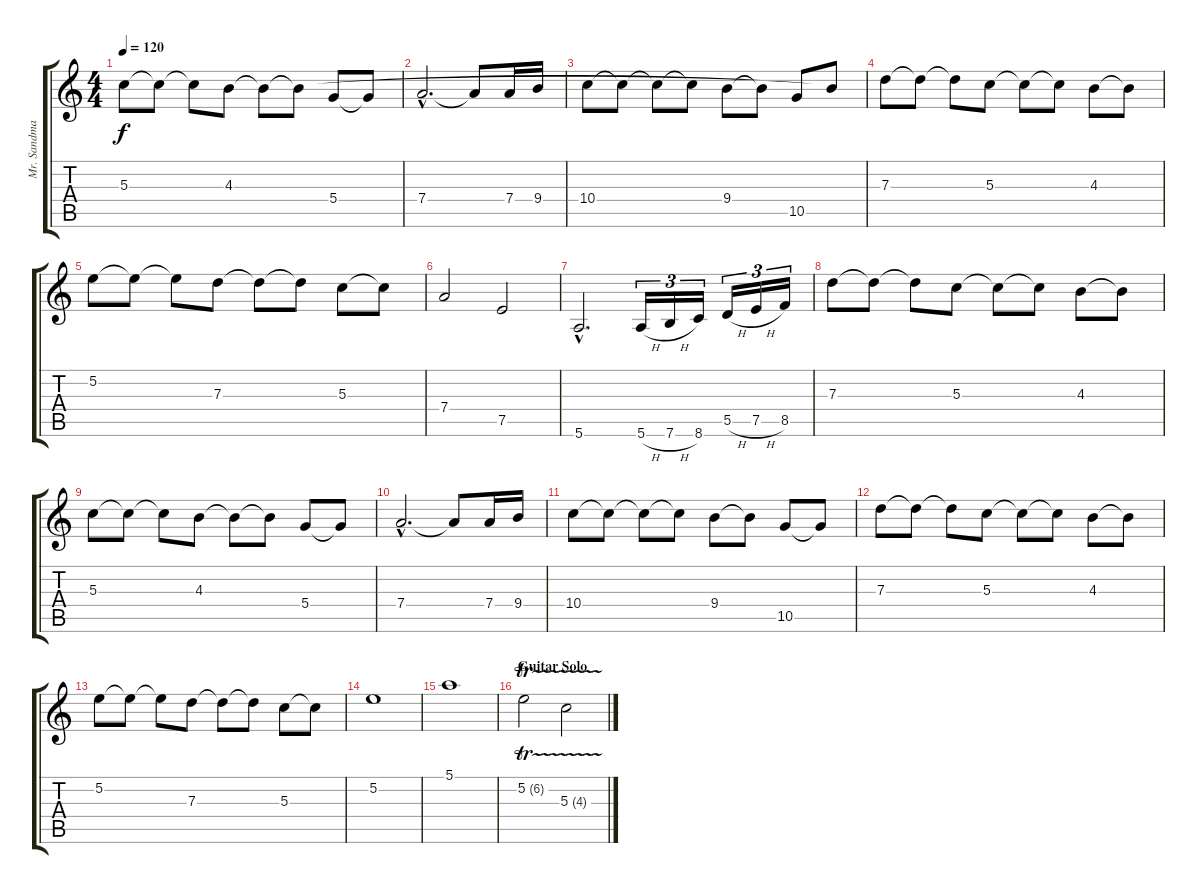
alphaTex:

\track ("Mr. Sandman" "Mr. Sandma") {instrument distortionguitar}
\staff {score tabs}
\tuning (E4 B3 G3 D3 A2 E2) {hide}
\ts (4 4)
\tempo 120
\clef g2
\ks c
5.3.8{dy f} 5.3{t}.8 5.3{t}.8 4.3.8 4.3{t}.8 4.3{t}.8 5.4.8 5.4{t}.8 |
7.4{hac}.2{d} 7.4{t}.8 7.4.16 9.4.16 |
10.4.8 10.4{t}.8 10.4{t}.8 10.4{t}.8 9.4.8 9.4{t}.8 10.5.8 4.3{t}.8 |
7.3.8 7.3{t}.8 7.3{t}.8 5.3.8 5.3{t}.8 5.3{t}.8 4.3.8 4.3{t}.8 |
5.2.8 5.2{t}.8 5.2{t}.8 7.3.8 7.3{t}.8 7.3{t}.8 5.3.8 5.3{t}.8 |
7.4.2 7.5.2 |
5.6{hac}.2{d} 5.6{h}.16{tu (3 2)} 7.6{h}.16{tu (3 2)} 8.6.16{tu (3 2)} 5.5{h}.16{tu (3 2)} 7.5{h}.16{tu (3 2)} 8.5.16{tu (3 2)} |
7.3.8 7.3{t}.8 7.3{t}.8 5.3.8 5.3{t}.8 5.3{t}.8 4.3.8 4.3{t}.8 |
5.3.8 5.3{t}.8 5.3{t}.8 4.3.8 4.3{t}.8 4.3{t}.8 5.4.8 5.4{t}.8 |
7.4{hac}.2{d} 7.4{t}.8 7.4.16 9.4.16 |
10.4.8 10.4{t}.8 10.4{t}.8 10.4{t}.8 9.4.8 9.4{t}.8 10.5.8 10.5{t}.8 |
7.3.8 7.3{t}.8 7.3{t}.8 5.3.8 5.3{t}.8 5.3{t}.8 4.3.8 4.3{t}.8 |
5.2.8 5.2{t}.8 5.2{t}.8 7.3.8 7.3{t}.8 7.3{t}.8 5.3.8 5.3{t}.8 |
5.2.1 |
5.1.1 |
\section ("" "Guitar Solo")
5.2{tr (6 32)}.2 5.3{tr (4 32)}.2
